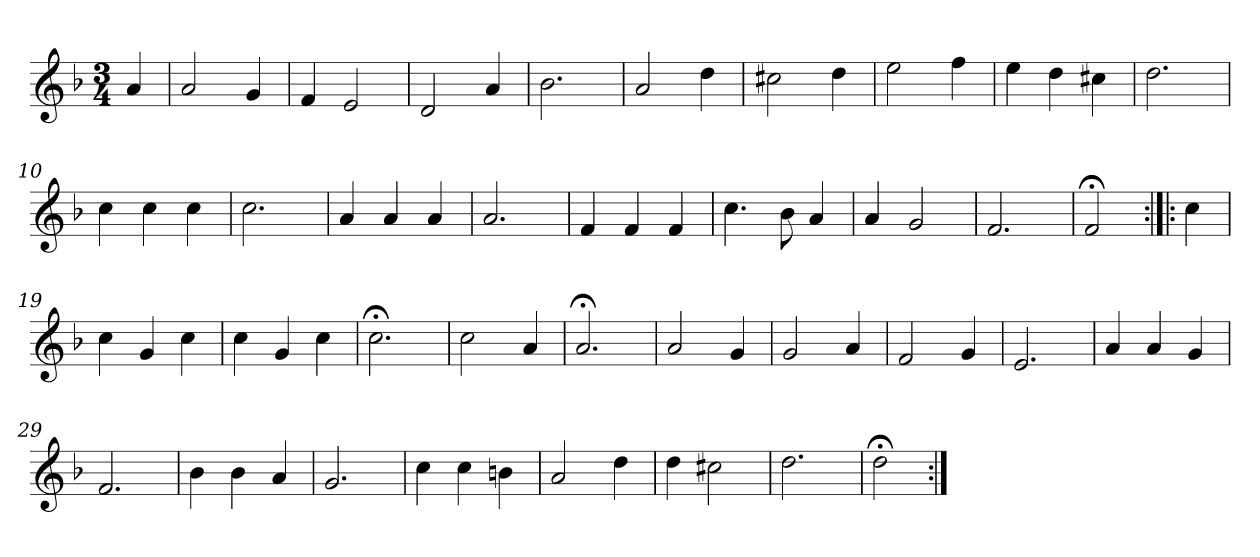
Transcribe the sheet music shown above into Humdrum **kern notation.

**kern
*part1
*staff1
*clefG2
*k[b-]
*d:
*M3/4
*MM120
=
4a
=1
2a
4g
=2
4f
2e
=3
2d
4a
=4
2.b-
=5
2a
4dd
=6
2cc#X
4dd
=7
2ee
4ff
=8
4ee
4dd
4cc#X
=9
2.dd
=10
4cc
4cc
4cc
=11
2.cc
=12
4a
4a
4a
=13
2.a
=14
4f
4f
4f
=15
4.cc
8b-
4a
=16
4a
2g
=17
2.f
=18
2f;<
=:|!|:
4cc
=19
4cc
4g
4cc
=20
4cc
4g
4cc
=21
2.cc;<
=22
2cc
4a
=23
2.a;<
=24
2a
4g
=25
2g
4a
=26
2f
4g
=27
2.e
=28
4a
4a
4g
=29
2.f
=30
4b-
4b-
4a
=31
2.g
=32
4cc
4cc
4bn
=33
2a
4dd
=34
4dd
2cc#X
=35
2.dd
=36
2dd;<
=:|!
*-
